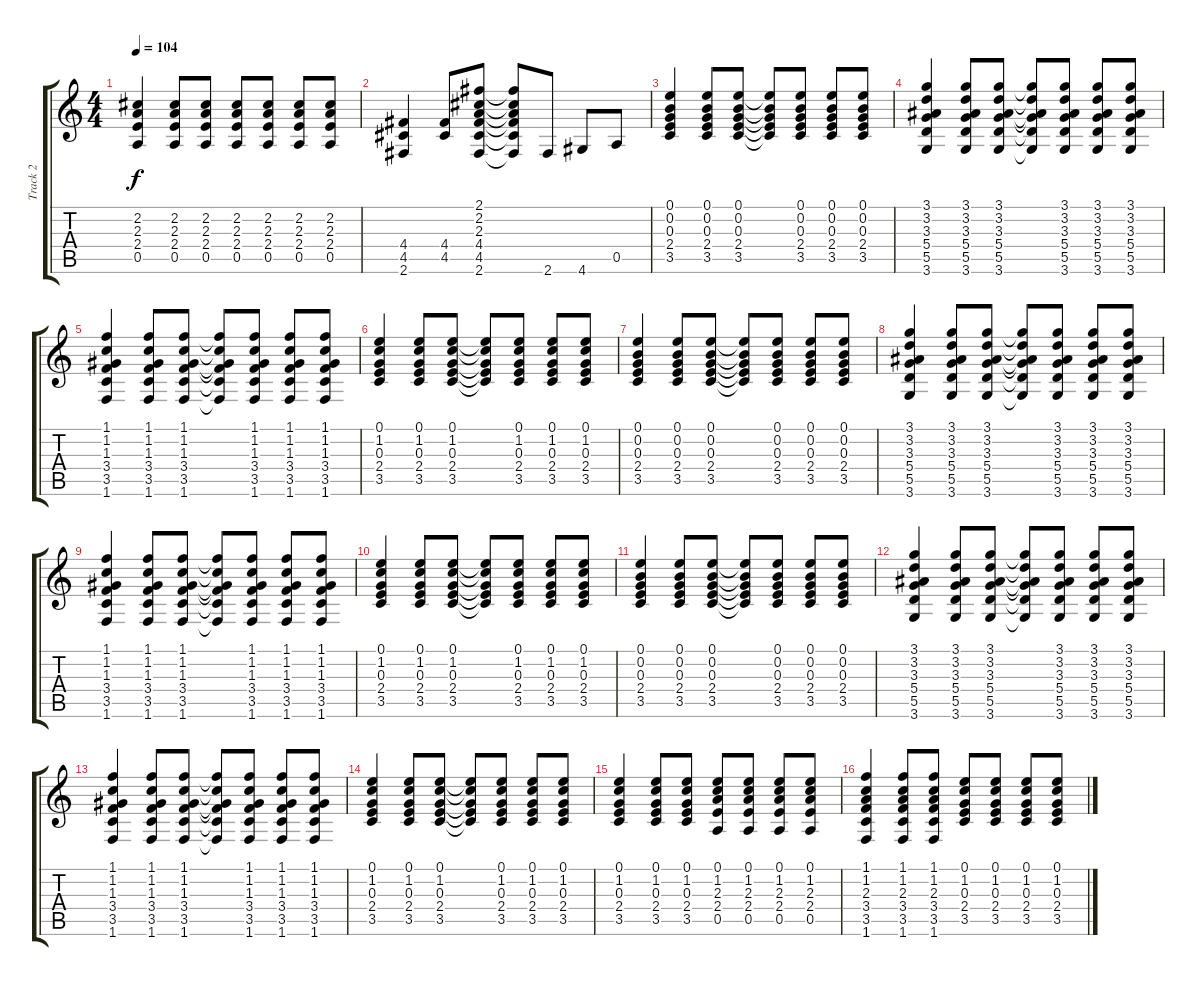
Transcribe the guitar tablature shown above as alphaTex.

\track ("Track 2" "Track 2") {instrument overdrivenguitar}
\staff {score tabs}
\tuning (E4 B3 G3 D3 A2 E2) {hide}
\ts (4 4)
\tempo 104
\clef g2
\ks c
(2.2 2.3 2.4 0.5).4{dy f} (2.2 2.3 2.4 0.5).8 (2.2 2.3 2.4 0.5).8 (2.2 2.3 2.4 0.5).8 (2.2 2.3 2.4 0.5).8 (2.2 2.3 2.4 0.5).8 (2.2 2.3 2.4 0.5).8 |
(4.4 4.5 2.6).4 (4.4 4.5).8 (2.1 2.2 2.3 4.4 4.5 2.6).8 (2.1{t} 2.2{t} 2.3{t} 4.4{t} 4.5{t} 2.6{t}).8 2.6.8 4.6.8 0.5.8 |
(0.1 0.2 0.3 2.4 3.5).4{volume 8} (0.1 0.2 0.3 2.4 3.5).8 (0.1 0.2 0.3 2.4 3.5).8 (0.1{t} 0.2{t} 0.3{t} 2.4{t} 3.5{t}).8 (0.1 0.2 0.3 2.4 3.5).8 (0.1 0.2 0.3 2.4 3.5).8 (0.1 0.2 0.3 2.4 3.5).8 |
(3.1 3.2 3.3 5.4 5.5 3.6).4 (3.1 3.2 3.3 5.4 5.5 3.6).8 (3.1 3.2 3.3 5.4 5.5 3.6).8 (3.1{t} 3.2{t} 3.3{t} 5.4{t} 5.5{t} 3.6{t}).8 (3.1 3.2 3.3 5.4 5.5 3.6).8 (3.1 3.2 3.3 5.4 5.5 3.6).8 (3.1 3.2 3.3 5.4 5.5 3.6).8 |
(1.1 1.2 1.3 3.4 3.5 1.6).4 (1.1 1.2 1.3 3.4 3.5 1.6).8 (1.1 1.2 1.3 3.4 3.5 1.6).8 (1.1{t} 1.2{t} 1.3{t} 3.4{t} 3.5{t} 1.6{t}).8 (1.1 1.2 1.3 3.4 3.5 1.6).8 (1.1 1.2 1.3 3.4 3.5 1.6).8 (1.1 1.2 1.3 3.4 3.5 1.6).8 |
(0.1 1.2 0.3 2.4 3.5).4 (0.1 1.2 0.3 2.4 3.5).8 (0.1 1.2 0.3 2.4 3.5).8 (0.1{t} 1.2{t} 0.3{t} 2.4{t} 3.5{t}).8 (0.1 1.2 0.3 2.4 3.5).8 (0.1 1.2 0.3 2.4 3.5).8 (0.1 1.2 0.3 2.4 3.5).8 |
(0.1 0.2 0.3 2.4 3.5).4{volume 8} (0.1 0.2 0.3 2.4 3.5).8 (0.1 0.2 0.3 2.4 3.5).8 (0.1{t} 0.2{t} 0.3{t} 2.4{t} 3.5{t}).8 (0.1 0.2 0.3 2.4 3.5).8 (0.1 0.2 0.3 2.4 3.5).8 (0.1 0.2 0.3 2.4 3.5).8 |
(3.1 3.2 3.3 5.4 5.5 3.6).4 (3.1 3.2 3.3 5.4 5.5 3.6).8 (3.1 3.2 3.3 5.4 5.5 3.6).8 (3.1{t} 3.2{t} 3.3{t} 5.4{t} 5.5{t} 3.6{t}).8 (3.1 3.2 3.3 5.4 5.5 3.6).8 (3.1 3.2 3.3 5.4 5.5 3.6).8 (3.1 3.2 3.3 5.4 5.5 3.6).8 |
(1.1 1.2 1.3 3.4 3.5 1.6).4 (1.1 1.2 1.3 3.4 3.5 1.6).8 (1.1 1.2 1.3 3.4 3.5 1.6).8 (1.1{t} 1.2{t} 1.3{t} 3.4{t} 3.5{t} 1.6{t}).8 (1.1 1.2 1.3 3.4 3.5 1.6).8 (1.1 1.2 1.3 3.4 3.5 1.6).8 (1.1 1.2 1.3 3.4 3.5 1.6).8 |
(0.1 1.2 0.3 2.4 3.5).4 (0.1 1.2 0.3 2.4 3.5).8 (0.1 1.2 0.3 2.4 3.5).8 (0.1{t} 1.2{t} 0.3{t} 2.4{t} 3.5{t}).8 (0.1 1.2 0.3 2.4 3.5).8 (0.1 1.2 0.3 2.4 3.5).8 (0.1 1.2 0.3 2.4 3.5).8 |
(0.1 0.2 0.3 2.4 3.5).4{volume 8} (0.1 0.2 0.3 2.4 3.5).8 (0.1 0.2 0.3 2.4 3.5).8 (0.1{t} 0.2{t} 0.3{t} 2.4{t} 3.5{t}).8 (0.1 0.2 0.3 2.4 3.5).8 (0.1 0.2 0.3 2.4 3.5).8 (0.1 0.2 0.3 2.4 3.5).8 |
(3.1 3.2 3.3 5.4 5.5 3.6).4 (3.1 3.2 3.3 5.4 5.5 3.6).8 (3.1 3.2 3.3 5.4 5.5 3.6).8 (3.1{t} 3.2{t} 3.3{t} 5.4{t} 5.5{t} 3.6{t}).8 (3.1 3.2 3.3 5.4 5.5 3.6).8 (3.1 3.2 3.3 5.4 5.5 3.6).8 (3.1 3.2 3.3 5.4 5.5 3.6).8 |
(1.1 1.2 1.3 3.4 3.5 1.6).4 (1.1 1.2 1.3 3.4 3.5 1.6).8 (1.1 1.2 1.3 3.4 3.5 1.6).8 (1.1{t} 1.2{t} 1.3{t} 3.4{t} 3.5{t} 1.6{t}).8 (1.1 1.2 1.3 3.4 3.5 1.6).8 (1.1 1.2 1.3 3.4 3.5 1.6).8 (1.1 1.2 1.3 3.4 3.5 1.6).8 |
(0.1 1.2 0.3 2.4 3.5).4 (0.1 1.2 0.3 2.4 3.5).8 (0.1 1.2 0.3 2.4 3.5).8 (0.1{t} 1.2{t} 0.3{t} 2.4{t} 3.5{t}).8 (0.1 1.2 0.3 2.4 3.5).8 (0.1 1.2 0.3 2.4 3.5).8 (0.1 1.2 0.3 2.4 3.5).8 |
(0.1 1.2 0.3 2.4 3.5).4 (0.1 1.2 0.3 2.4 3.5).8 (0.1 1.2 0.3 2.4 3.5).8 (0.1 1.2 2.3 2.4 0.5).8 (0.1 1.2 2.3 2.4 0.5).8 (0.1 1.2 2.3 2.4 0.5).8 (0.1 1.2 2.3 2.4 0.5).8 |
(1.1 1.2 2.3 3.4 3.5 1.6).4 (1.1 1.2 2.3 3.4 3.5 1.6).8 (1.1 1.2 2.3 3.4 3.5 1.6).8 (0.1 1.2 0.3 2.4 3.5).8 (0.1 1.2 0.3 2.4 3.5).8 (0.1 1.2 0.3 2.4 3.5).8 (0.1 1.2 0.3 2.4 3.5).8
